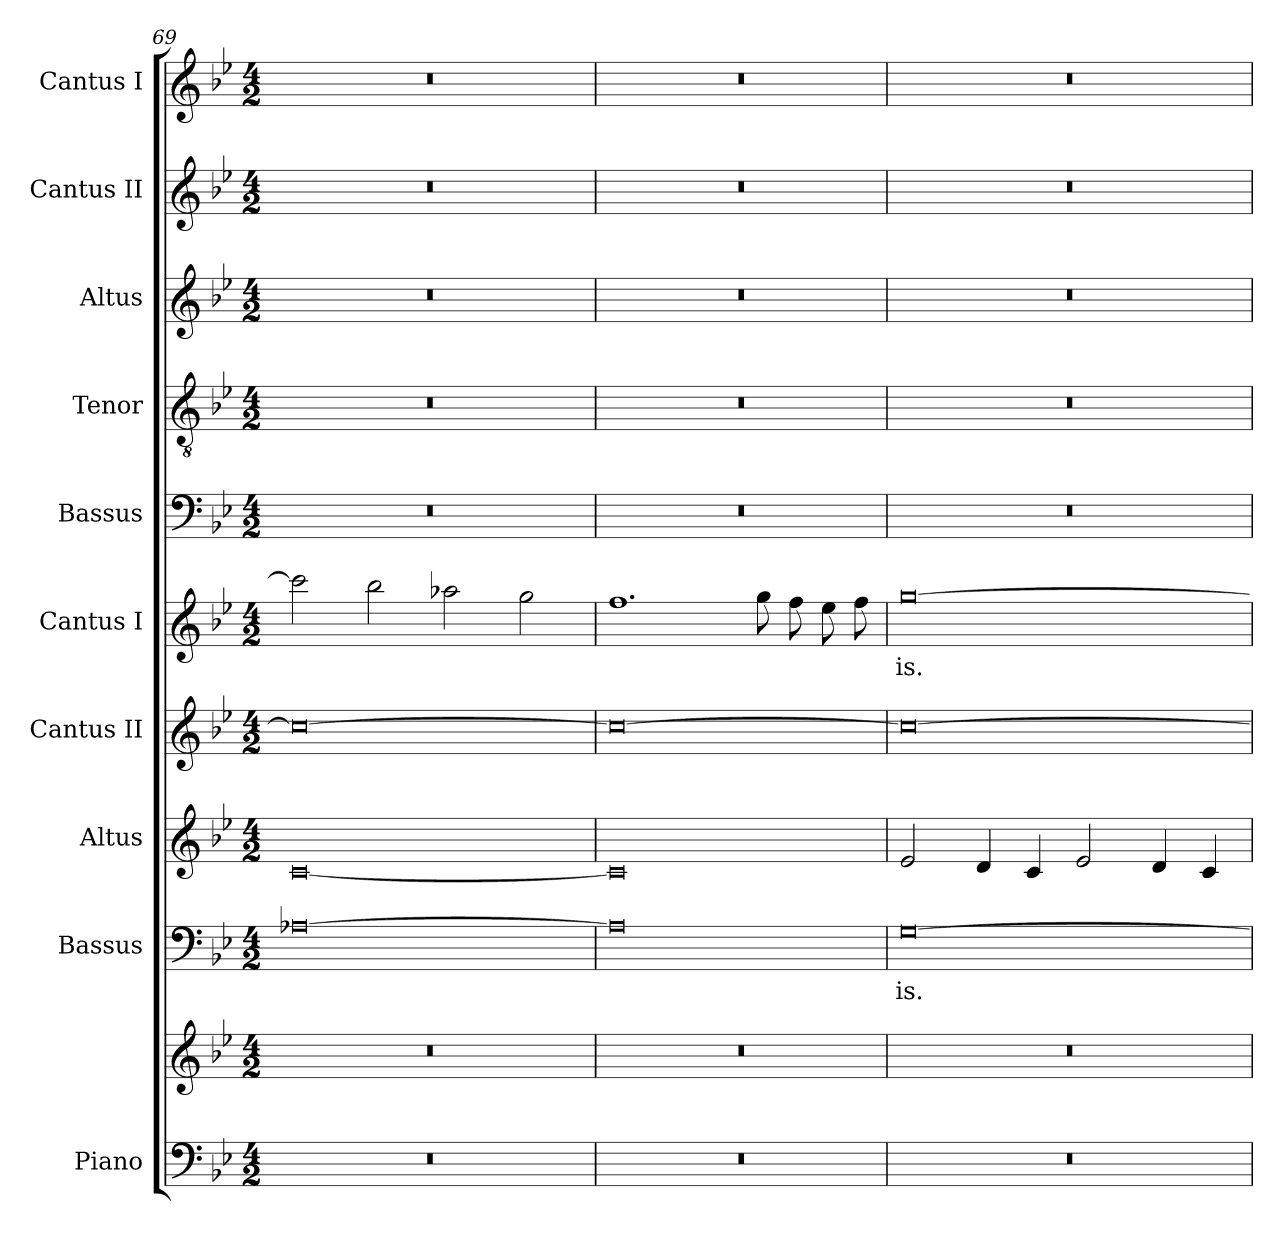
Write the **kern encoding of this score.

**kern	**kern	**kern	**text	**kern	**kern	**kern	**text	**kern	**kern	**kern	**kern	**kern
*part10	*part10	*part9	*part9	*part8	*part7	*part6	*part6	*part5	*part4	*part3	*part2	*part1
*staff11	*staff10	*staff9	*staff9	*staff8	*staff7	*staff6	*staff6	*staff5	*staff4	*staff3	*staff2	*staff1
*I"Piano	*	*I"Bassus	*	*I"Altus	*I"Cantus II	*I"Cantus I	*	*I"Bassus	*I"Tenor	*I"Altus	*I"Cantus II	*I"Cantus I
*I'Pno	*	*I'B.	*	*I'A.	*I'C.2	*I'C.1	*	*I'B.	*I'T.	*I'A.	*I'C.2	*I'C.1
!!LO:LB:g=z
*clefF4	*clefG2	*clefF4	*	*clefG2	*clefG2	*clefG2	*	*clefF4	*clefGv2	*clefG2	*clefG2	*clefG2
*	*	*	*	*	*	*	*	*	*ITrd7c12	*	*	*
*k[b-e-]	*k[b-e-]	*k[b-e-]	*	*k[b-e-]	*k[b-e-]	*k[b-e-]	*	*k[b-e-]	*k[b-e-]	*k[b-e-]	*k[b-e-]	*k[b-e-]
*B-:	*B-:	*B-:	*	*B-:	*B-:	*B-:	*	*B-:	*B-:	*B-:	*B-:	*B-:
*M4/2	*M4/2	*M4/2	*	*M4/2	*M4/2	*M4/2	*	*M4/2	*M4/2	*M4/2	*M4/2	*M4/2
=69	=69	=69	=69	=69	=69	=69	=69	=69	=69	=69	=69	=69
!LO:N:vis=1	!LO:N:vis=1	!	!	!	!	!	!	!LO:N:vis=1	!LO:N:vis=1	!LO:N:vis=1	!LO:N:vis=1	!LO:N:vis=1
0r	0r	[0A-Xi	.	[0ci	0cci_	2ccci\]	.	0r	0r	0r	0r	0r
.	.	.	.	.	.	2bb-i\	.	.	.	.	.	.
.	.	.	.	.	.	2aa-Xi\	.	.	.	.	.	.
.	.	.	.	.	.	2ggi\	.	.	.	.	.	.
=70	=70	=70	=70	=70	=70	=70	=70	=70	=70	=70	=70	=70
!LO:N:vis=1	!LO:N:vis=1	!	!	!	!	!	!	!LO:N:vis=1	!LO:N:vis=1	!LO:N:vis=1	!LO:N:vis=1	!LO:N:vis=1
0r	0r	0A-i]	.	0ci]	0cci_	1.ffi	.	0r	0r	0r	0r	0r
.	.	.	.	.	.	8ggi\	.	.	.	.	.	.
.	.	.	.	.	.	8ffi\	.	.	.	.	.	.
.	.	.	.	.	.	8ee-i\	.	.	.	.	.	.
.	.	.	.	.	.	8ffi\	.	.	.	.	.	.
=71	=71	=71	=71	=71	=71	=71	=71	=71	=71	=71	=71	=71
!LO:N:vis=1	!LO:N:vis=1	!	!	!	!	!	!	!	!	!	!	!
!	!	!	!LO:LY:b:color=#000000	!	!	!	!	!	!	!	!	!
!	!	!	!	!	!	!	!LO:LY:b:color=#000000	!LO:N:vis=1	!LO:N:vis=1	!LO:N:vis=1	!LO:N:vis=1	!LO:N:vis=1
0r	0r	[0Gi	-is.	2e-i/	0cci_	[0ggi	-is.	0r	0r	0r	0r	0r
.	.	.	.	4di/	.	.	.	.	.	.	.	.
.	.	.	.	4ci/	.	.	.	.	.	.	.	.
.	.	.	.	2e-i/	.	.	.	.	.	.	.	.
.	.	.	.	4di/	.	.	.	.	.	.	.	.
.	.	.	.	4ci/	.	.	.	.	.	.	.	.
=	=	=	=	=	=	=	=	=	=	=	=	=
*-	*-	*-	*-	*-	*-	*-	*-	*-	*-	*-	*-	*-
